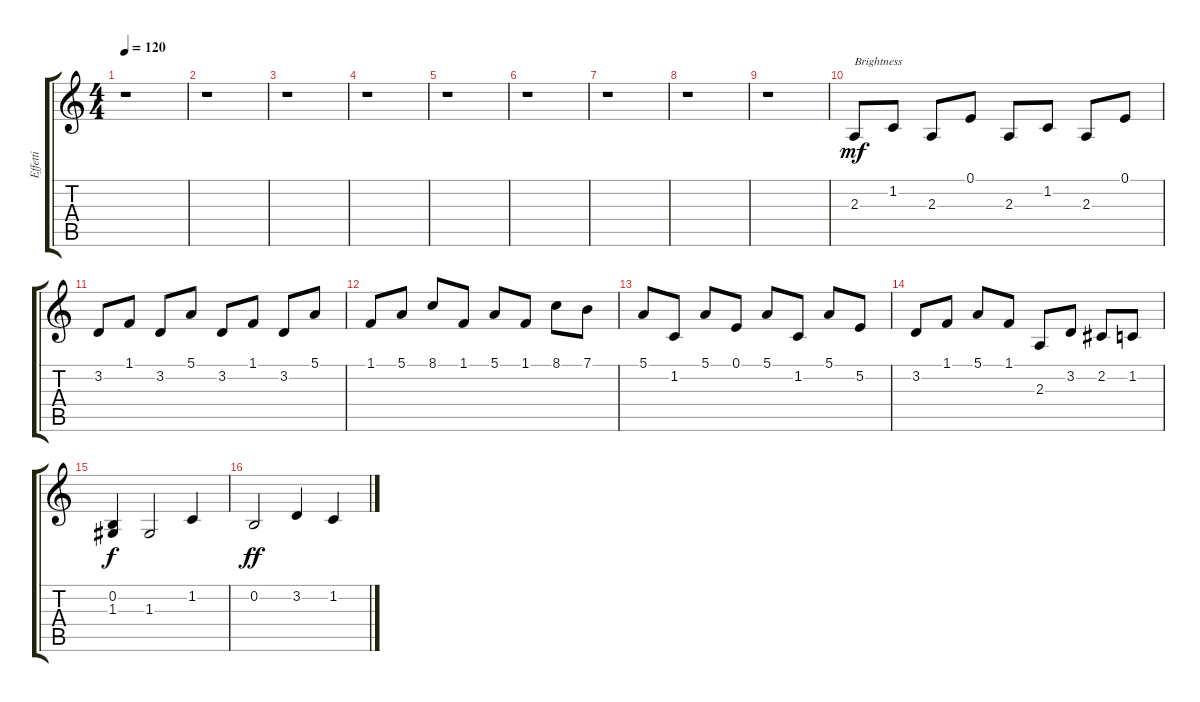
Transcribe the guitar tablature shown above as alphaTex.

\track ("Effetti" "Effetti") {instrument fx2soundtrack}
\staff {score tabs}
\tuning (E4 B3 G3 D3 A2 E2) {hide}
\ts (4 4)
\tempo 120
\clef g2
\ks c
r.1{dy mf instrument fx2soundtrack} |
r.1 |
r.1 |
r.1 |
r.1 |
r.1 |
r.1 |
r.1 |
r.1 |
2.3.8{txt "Brightness" instrument fx5brightness} 1.2.8 2.3.8 0.1.8 2.3.8 1.2.8 2.3.8 0.1.8 |
3.2.8 1.1.8 3.2.8 5.1.8 3.2.8 1.1.8 3.2.8 5.1.8 |
1.1.8 5.1.8 8.1.8 1.1.8 5.1.8 1.1.8 8.1.8 7.1.8 |
5.1.8 1.2.8 5.1.8 0.1.8 5.1.8 1.2.8 5.1.8 5.2.8 |
3.2.8 1.1.8 5.1.8 1.1.8 2.3.8 3.2.8 2.2.8 1.2.8 |
(0.2 1.3).4{dy f} 1.3.2 1.2.4 |
0.2.2{dy ff} 3.2.4 1.2.4
